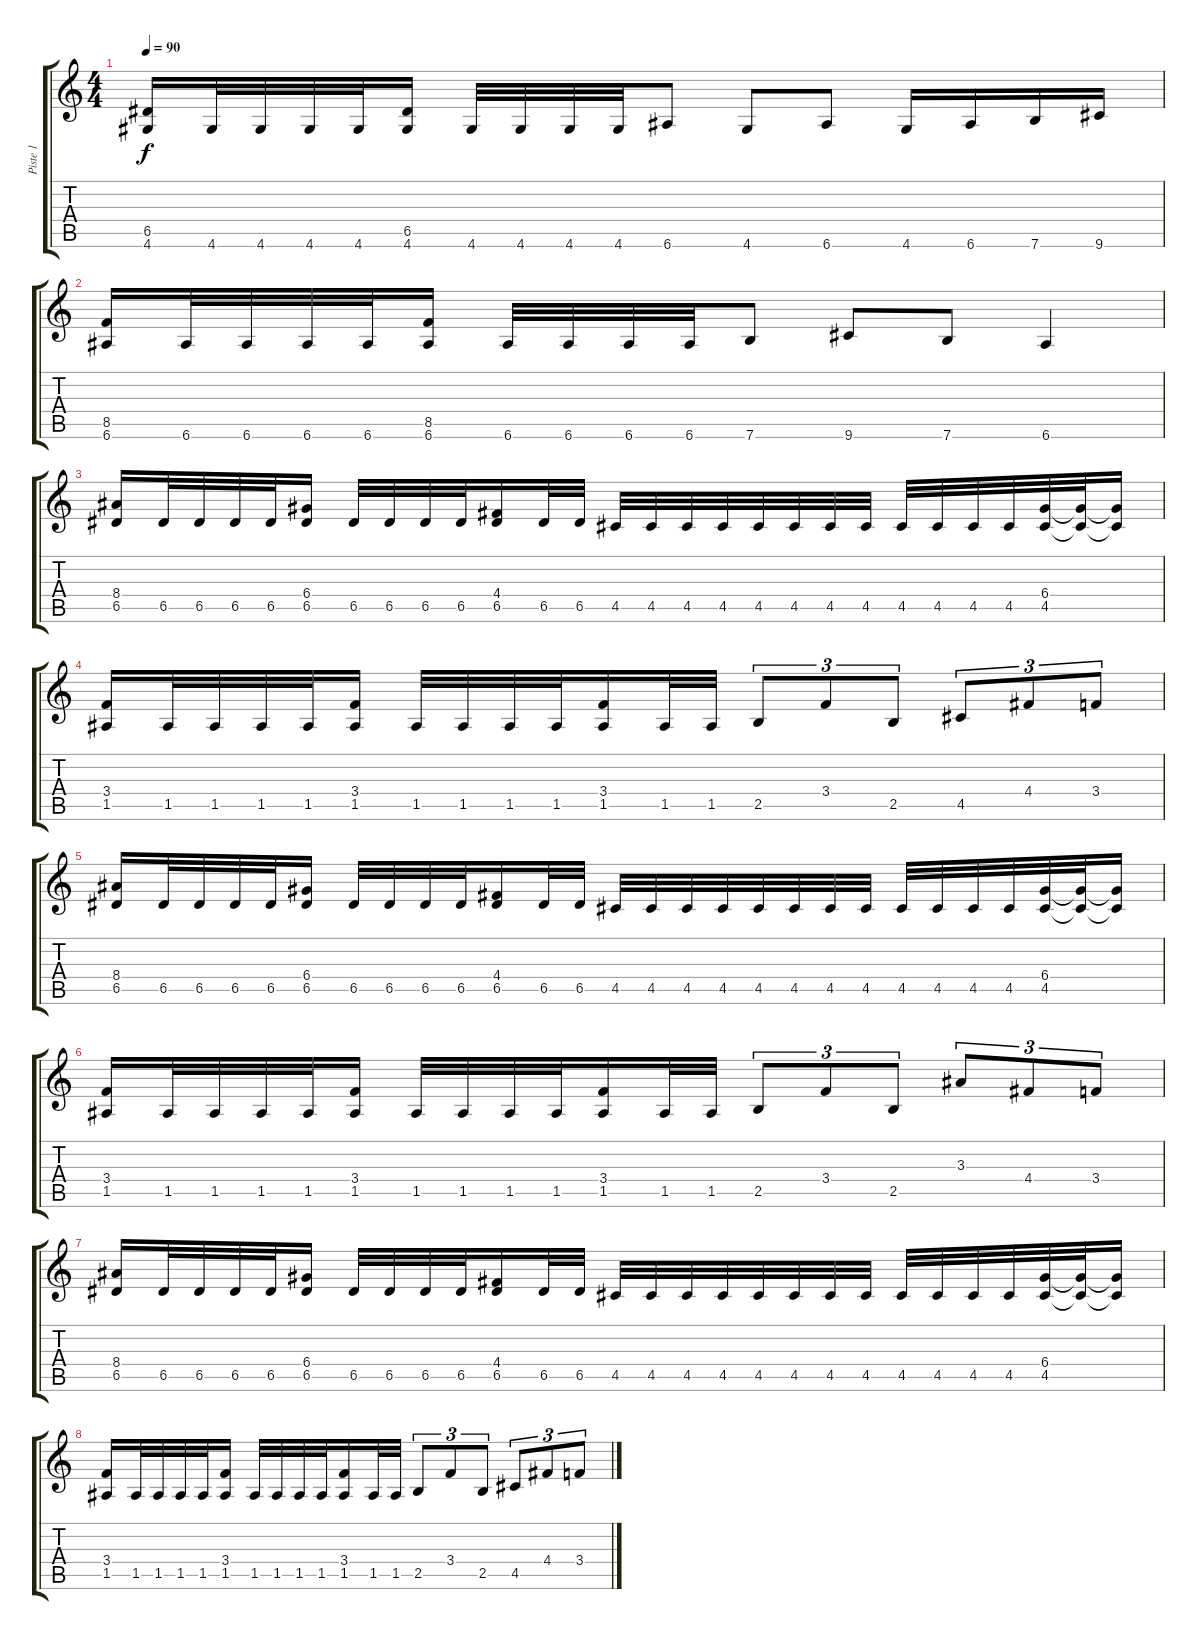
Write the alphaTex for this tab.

\track ("Piste 1" "Piste 1") {instrument distortionguitar}
\staff {score tabs}
\tuning (E4 B3 G3 D3 A2 E2) {hide}
\ts (4 4)
\tempo 90
\clef g2
\ks c
(6.5 4.6).16{dy f} 4.6.32 4.6.32 4.6.32 4.6.32 (6.5 4.6).16 4.6.32 4.6.32 4.6.32 4.6.32 6.6.8 4.6.8 6.6.8 4.6.16 6.6.16 7.6.16 9.6.16 |
(8.5 6.6).16 6.6.32 6.6.32 6.6.32 6.6.32 (8.5 6.6).16 6.6.32 6.6.32 6.6.32 6.6.32 7.6.8 9.6.8 7.6.8 6.6.4 |
(8.4 6.5).16 6.5.32 6.5.32 6.5.32 6.5.32 (6.4 6.5).16 6.5.32 6.5.32 6.5.32 6.5.32 (4.4 6.5).16 6.5.32 6.5.32 4.5.32 4.5.32 4.5.32 4.5.32 4.5.32 4.5.32 4.5.32 4.5.32 4.5.32 4.5.32 4.5.32 4.5.32 (6.4 4.5).32 (6.4{t} 4.5{t}).32 (6.4{t} 4.5{t}).16 |
(3.4 1.5).16 1.5.32 1.5.32 1.5.32 1.5.32 (3.4 1.5).16 1.5.32 1.5.32 1.5.32 1.5.32 (3.4 1.5).16 1.5.32 1.5.32 2.5.8{tu (3 2)} 3.4.8{tu (3 2)} 2.5.8{tu (3 2)} 4.5.8{tu (3 2)} 4.4.8{tu (3 2)} 3.4.8{tu (3 2)} |
(8.4 6.5).16 6.5.32 6.5.32 6.5.32 6.5.32 (6.4 6.5).16 6.5.32 6.5.32 6.5.32 6.5.32 (4.4 6.5).16 6.5.32 6.5.32 4.5.32 4.5.32 4.5.32 4.5.32 4.5.32 4.5.32 4.5.32 4.5.32 4.5.32 4.5.32 4.5.32 4.5.32 (6.4 4.5).32 (6.4{t} 4.5{t}).32 (6.4{t} 4.5{t}).16 |
(3.4 1.5).16 1.5.32 1.5.32 1.5.32 1.5.32 (3.4 1.5).16 1.5.32 1.5.32 1.5.32 1.5.32 (3.4 1.5).16 1.5.32 1.5.32 2.5.8{tu (3 2)} 3.4.8{tu (3 2)} 2.5.8{tu (3 2)} 3.3.8{tu (3 2)} 4.4.8{tu (3 2)} 3.4.8{tu (3 2)} |
(8.4 6.5).16 6.5.32 6.5.32 6.5.32 6.5.32 (6.4 6.5).16 6.5.32 6.5.32 6.5.32 6.5.32 (4.4 6.5).16 6.5.32 6.5.32 4.5.32 4.5.32 4.5.32 4.5.32 4.5.32 4.5.32 4.5.32 4.5.32 4.5.32 4.5.32 4.5.32 4.5.32 (6.4 4.5).32 (6.4{t} 4.5{t}).32 (6.4{t} 4.5{t}).16 |
(3.4 1.5).16 1.5.32 1.5.32 1.5.32 1.5.32 (3.4 1.5).16 1.5.32 1.5.32 1.5.32 1.5.32 (3.4 1.5).16 1.5.32 1.5.32 2.5.8{tu (3 2)} 3.4.8{tu (3 2)} 2.5.8{tu (3 2)} 4.5.8{tu (3 2)} 4.4.8{tu (3 2)} 3.4.8{tu (3 2)}
